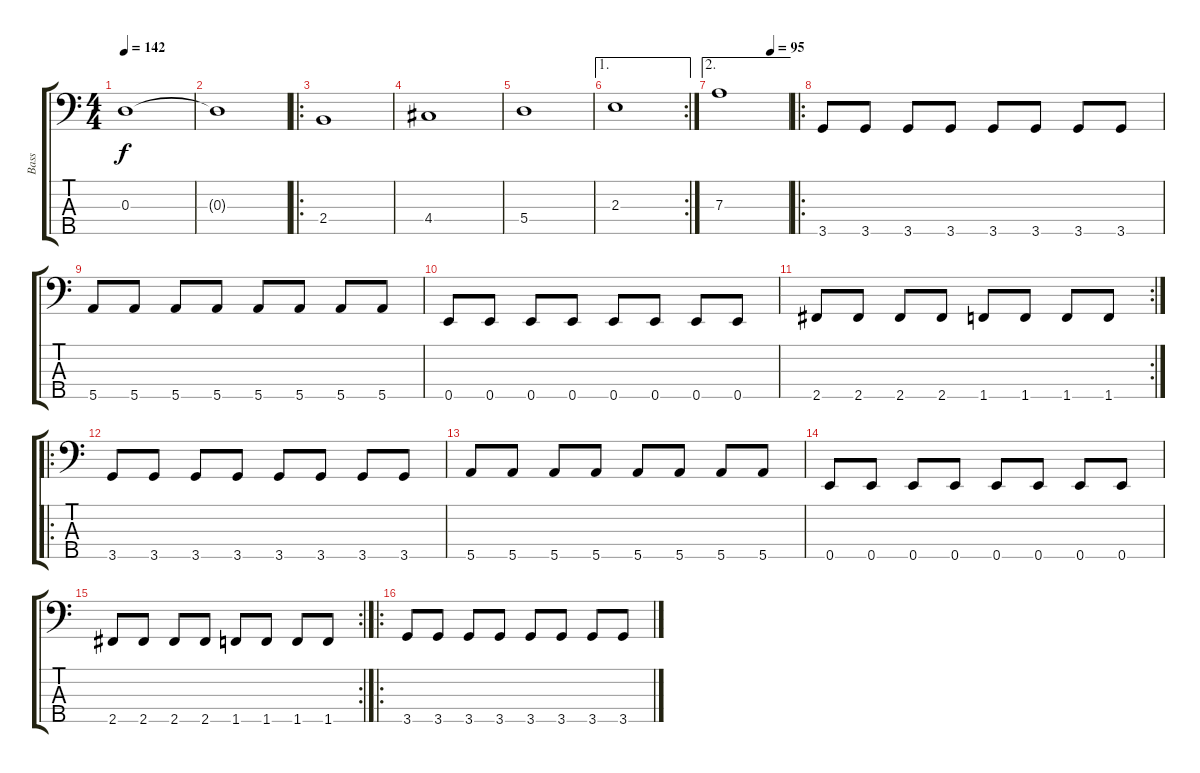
\track ("Bass" "Bass") {instrument electricbassfinger}
\staff {score tabs}
\tuning (C3 G2 D2 A1 E1) {hide}
\ts (4 4)
\tempo 142
\clef f4
\ks c
0.3.1{dy f} |
0.3{t}.1 |
\ro
2.4.1 |
4.4.1 |
5.4.1 |
\ae 1
\rc 2
2.3.1 |
\ae 2
\tempo (95 0.75)
7.3.1 |
\ro
3.5.8 3.5.8 3.5.8 3.5.8 3.5.8 3.5.8 3.5.8 3.5.8 |
5.5.8 5.5.8 5.5.8 5.5.8 5.5.8 5.5.8 5.5.8 5.5.8 |
0.5.8 0.5.8 0.5.8 0.5.8 0.5.8 0.5.8 0.5.8 0.5.8 |
\rc 2
2.5.8 2.5.8 2.5.8 2.5.8 1.5.8 1.5.8 1.5.8 1.5.8 |
\ro
3.5.8 3.5.8 3.5.8 3.5.8 3.5.8 3.5.8 3.5.8 3.5.8 |
5.5.8 5.5.8 5.5.8 5.5.8 5.5.8 5.5.8 5.5.8 5.5.8 |
0.5.8 0.5.8 0.5.8 0.5.8 0.5.8 0.5.8 0.5.8 0.5.8 |
\rc 2
2.5.8 2.5.8 2.5.8 2.5.8 1.5.8 1.5.8 1.5.8 1.5.8 |
\ro
3.5.8 3.5.8 3.5.8 3.5.8 3.5.8 3.5.8 3.5.8 3.5.8
